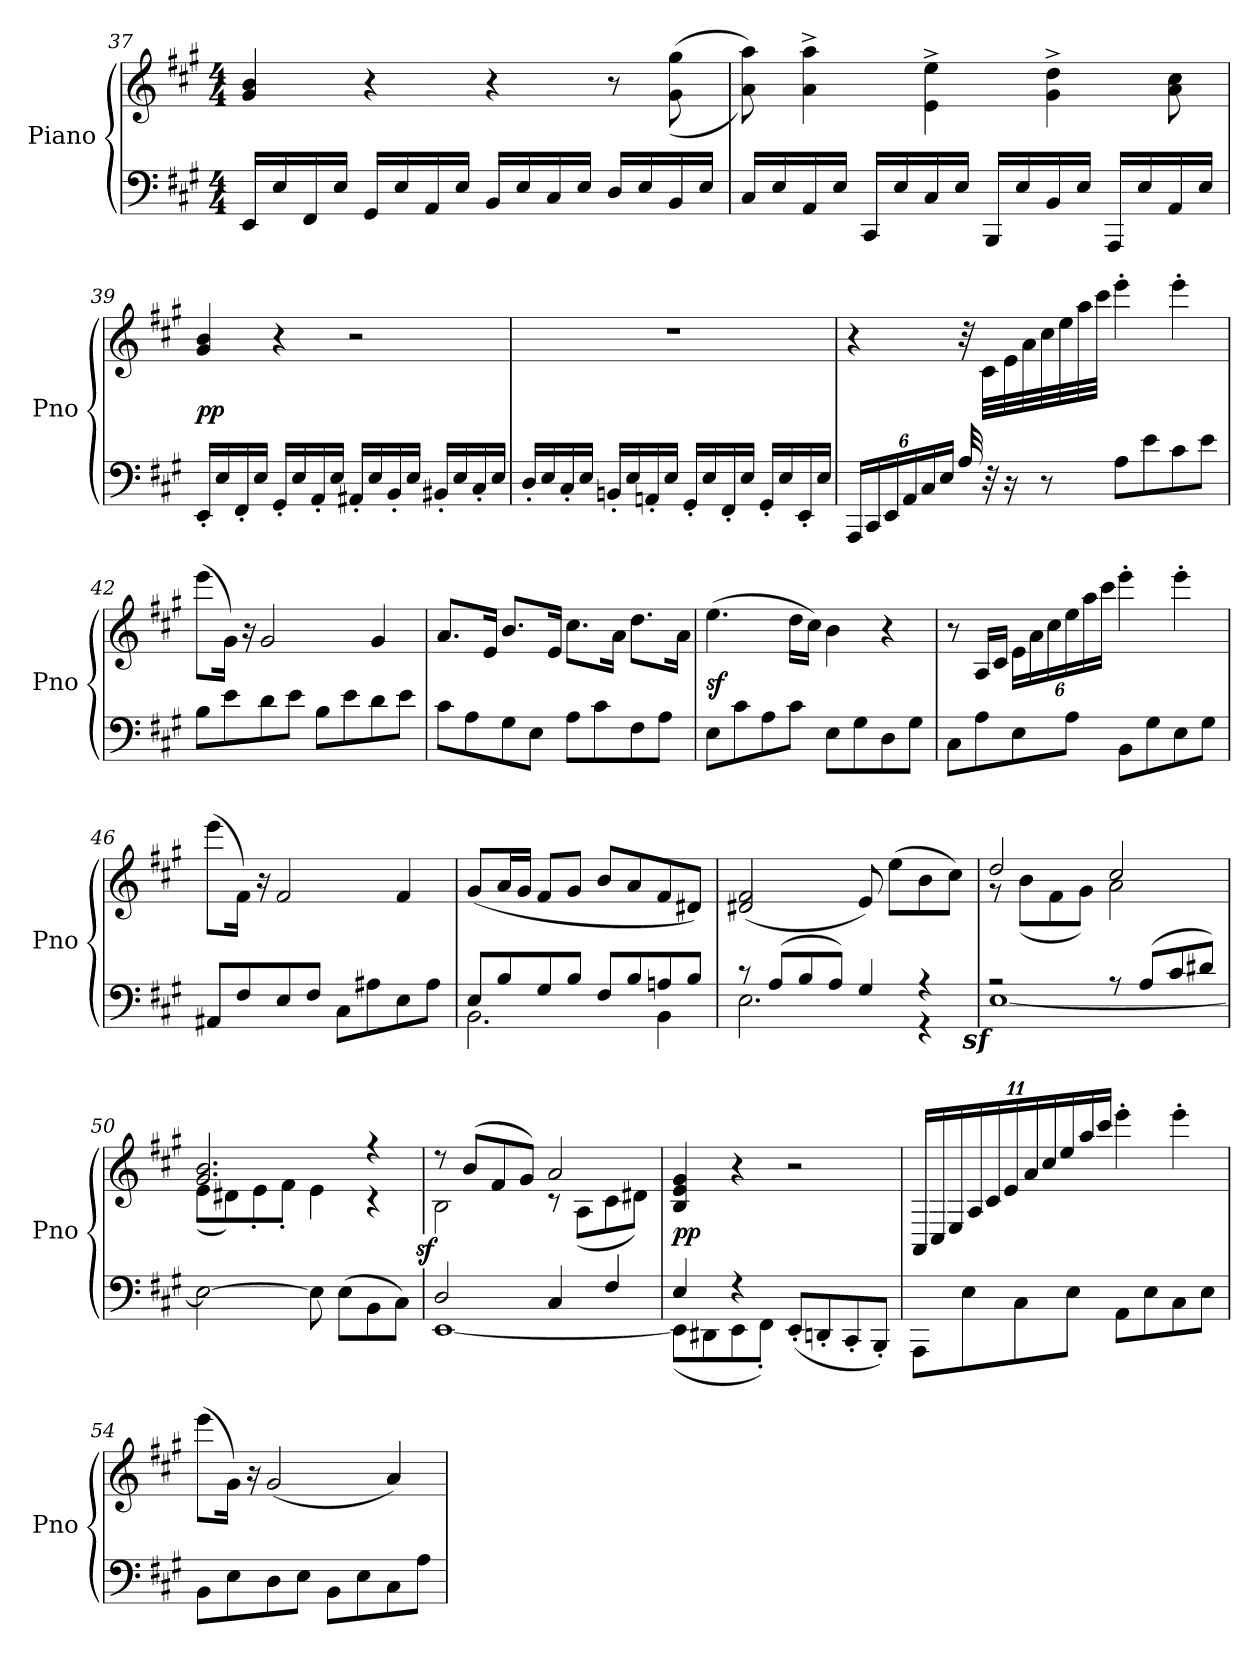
**kern	**kern	**dynam
*part1	*part1	*part1
*staff2	*staff1	*staff1/2
*I"Piano	*	*
*I'Pno	*	*
*clefF4	*clefG2	*
*k[f#c#g#]	*k[f#c#g#]	*
*A:	*A:	*
*M4/4	*M4/4	*
=37	=37	=37
16EELL	4g# 4b	.
16E	.	.
16FF#	.	.
16EJJ	.	.
16GG#LL	4r	.
16E	.	.
16AA	.	.
16EJJ	.	.
16BBLL	4r	.
16E	.	.
16C#	.	.
16EJJ	.	.
16DLL	8r	.
16E	.	.
16BB	(<(>8g# 8gg#	.
16EJJ	.	.
=38	=38	=38
16C#LL	8a 8aa))	.
16E	.	.
16AA	4a^ 4aa^	.
16EJJ	.	.
16CC#LL	.	.
16E	.	.
16C#	4e^\ 4ee^\	.
16EJJ	.	.
16BBBLL	.	.
16E	.	.
16BB	4g#^ 4dd^	.
16EJJ	.	.
16AAALL	.	.
16E	.	.
16AA	8a 8cc#	.
16EJJ	.	.
=39	=39	=39
16EE'LL	4g# 4b	pp
16E	.	.
16FF#'	.	.
16EJJ	.	.
16GG#'LL	4r	.
16E	.	.
16AA'	.	.
16EJJ	.	.
16AA#X'LL	2r	.
16E	.	.
16BB'	.	.
16EJJ	.	.
16BB#X'LL	.	.
16E	.	.
16C#'	.	.
16EJJ	.	.
=40	=40	=40
16D'/LL	1r	.
16E/	.	.
16C#'/	.	.
16E/JJ	.	.
16BBn'LL	.	.
16E	.	.
16AAn'	.	.
16EJJ	.	.
16GG#'LL	.	.
16E	.	.
16FF#'	.	.
16EJJ	.	.
16GG#'LL	.	.
16E	.	.
16EE'	.	.
16EJJ	.	.
=41	=41	=41
24AAALL	4r	.
24CC#	.	.
24EE	.	.
24AA	.	.
24C#	.	.
24EJJ	.	.
32A/	32r	.
32r	32c#LLL	.
16r	32e	.
.	32a	.
8r	32cc#	.
.	32ee	.
.	32aa	.
.	32ccc#JJJ	.
8AL	4eee'	.
8e	.	.
8c#	4eee'	.
8eJ	.	.
=42	=42	=42
8BL	(8eeeL	.
8e	16g#Jk)	.
.	16r	.
8d	2g#	.
8eJ	.	.
8BL	.	.
8e	.	.
8d	4g#	.
8eJ	.	.
=43	=43	=43
8c#L	8.aL	.
8A	.	.
.	16eJk	.
8G#	8.bL	.
8EJ	.	.
.	16eJk	.
8AL	8.cc#L	.
8c#	.	.
.	16aJk	.
8F#	8.ddL	.
8AJ	.	.
.	16aJk	.
=44	=44	=44
8EL	(4.ee	sf
8c#	.	.
8A	.	.
8c#J	16ddLL	.
.	16cc#JJ)	.
8EL	4b	.
8G#	.	.
8D	4r	.
8G#J	.	.
=45	=45	=45
8C#L	8r	.
8A\	16A/LL	.
.	16c#/JJ	.
8E	24eLL	.
.	24a	.
.	24cc#	.
8AJ	24ee	.
.	24aa	.
.	24ccc#JJ	.
8BBL	4eee'	.
8G#	.	.
8E	4eee'	.
8G#J	.	.
=46	=46	=46
8AA#XL	(8eeeL	.
8F#	16f#Jk)	.
.	16r	.
8E	2f#	.
8F#J	.	.
8C#L	.	.
8A#X	.	.
8E	4f#	.
8A#J	.	.
=47	=47	=47
*^	*	*
8EL	2.BB	(8g#L	.
8B	.	16aL	.
.	.	16g#JJ	.
8G#	.	8f#L	.
8BJ	.	8g#J	.
8F#L	.	8bL	.
8B	.	8a	.
8An	4BB	8f#	.
8BJ	.	8d#XJ)	.
=48	=48	=48	=48
8r	2.E	(>2d#X 2f#	.
(8AL	.	.	.
8B	.	.	.
8AJ)	.	.	.
4G#	.	8e)	.
.	.	(8eeL	.
4r	4r	8b	.
.	.	8cc#J)	.
=49	=49	=49	=49
!	!LO:DY:rj	!	!
*	*	*^	*
2r	[1Ez<	2dd	8r	.
.	.	.	(>8bL	.
.	.	.	8f#	.
.	.	.	8g#J)	.
8rA	.	2cc#	2a	.
(8AL	.	.	.	.
8c#	.	.	.	.
8d#XJ)	.	.	.	.
*v	*v	*	*	*
=50	=50	=50	=50
2E_	2.g# 2.b	(8eL	.
.	.	8d#X)	.
.	.	8e'	.
.	.	8f#'J	.
8E]	.	4e	.
(8E\L	.	.	.
8BB\	4r	4r	.
8C#\J)	.	.	.
=51	=51	=51	=51
*^	*	*	*
!	!	!	!	!LO:DY:rj
2D	[1EE	8r	2B	sf
.	.	(8bL	.	.
.	.	8f#	.	.
.	.	8g#J)	.	.
4C#	.	2a	8rc	.
.	.	.	(>8AL	.
4F#	.	.	8c#	.
.	.	.	8d#XJ)	.
*	*	*v	*v	*
=52	=52	=52	=52
4E	(>8EEL]	4B 4e 4g#	pp
.	8DD#X	.	.
4rF	8EE	4r	.
.	8FF#'>J)	.	.
2ryy	(8EE'L	2r	.
.	8DDn'	.	.
.	8CC#'	.	.
.	8BBB'J)	.	.
*v	*v	*	*
=53	=53	=53
8AAA\L	22AA/LL	.
.	22C#/	.
.	22E/	.
8E\	.	.
.	22A/	.
.	22c#/	.
.	22e/	.
8C#	.	.
.	22a/	.
.	22cc#/	.
.	22ee/	.
8EJ	.	.
.	22aa/	.
.	22ccc#/JJ	.
8AA\L	4eee'	.
8E\	.	.
8C#\	4eee'	.
8E\J	.	.
=54	=54	=54
8BB\L	(8eeeL	.
8E\	16g#Jk)	.
.	16r	.
8D\	(2g#	.
8E\J	.	.
8BBL	.	.
8E	.	.
8C#	4a)	.
8AJ	.	.
=	=	=
*-	*-	*-
